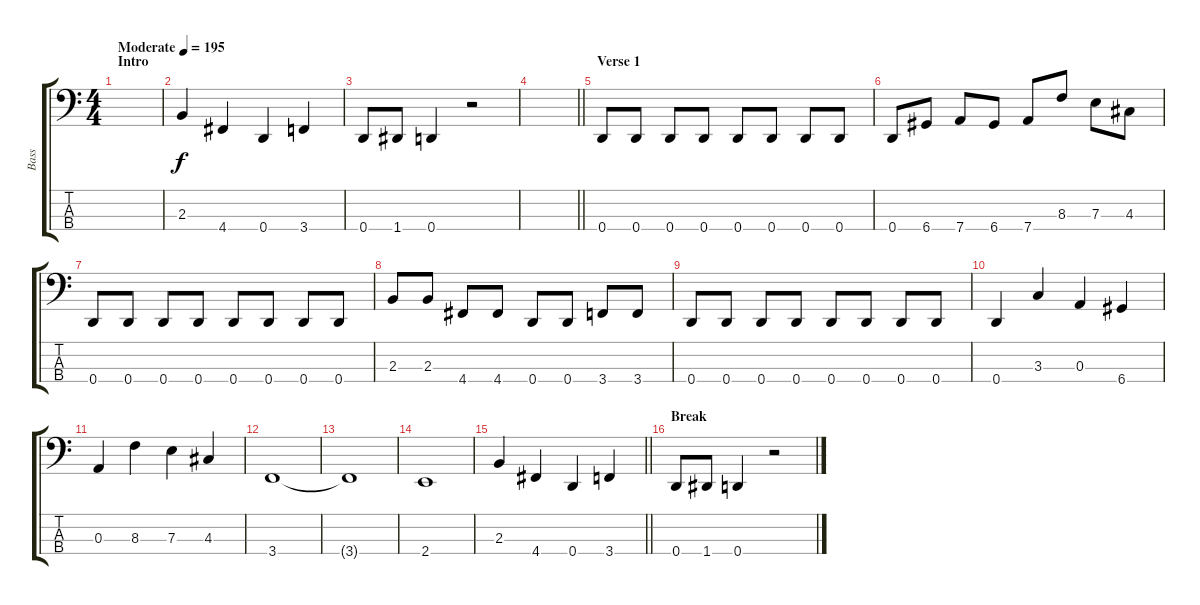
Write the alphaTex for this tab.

\track ("Bass" "Bass") {instrument electricbassfinger}
\staff {score tabs}
\tuning (G2 D2 A1 D1) {hide}
\ts (4 4)
\section ("" "Intro")
\tempo (195 "Moderate")
\clef f4
\ks c
|
2.3.4 4.4.4 0.4.4 3.4.4 |
0.4.8 1.4.8 0.4.4 r.2 |
\barLineRight lightlight
|
\section ("" "Verse 1")
0.4.8 0.4.8 0.4.8 0.4.8 0.4.8 0.4.8 0.4.8 0.4.8 |
0.4.8 6.4.8 7.4.8 6.4.8 7.4.8 8.3.8 7.3.8 4.3.8 |
0.4.8 0.4.8 0.4.8 0.4.8 0.4.8 0.4.8 0.4.8 0.4.8 |
2.3.8 2.3.8 4.4.8 4.4.8 0.4.8 0.4.8 3.4.8 3.4.8 |
0.4.8 0.4.8 0.4.8 0.4.8 0.4.8 0.4.8 0.4.8 0.4.8 |
0.4.4 3.3.4 0.3.4 6.4.4 |
0.3.4 8.3.4 7.3.4 4.3.4 |
3.4.1 |
3.4{t}.1 |
2.4.1 |
\barLineRight lightlight
2.3.4 4.4.4 0.4.4 3.4.4 |
\section ("" "Break")
0.4.8 1.4.8 0.4.4 r.2
